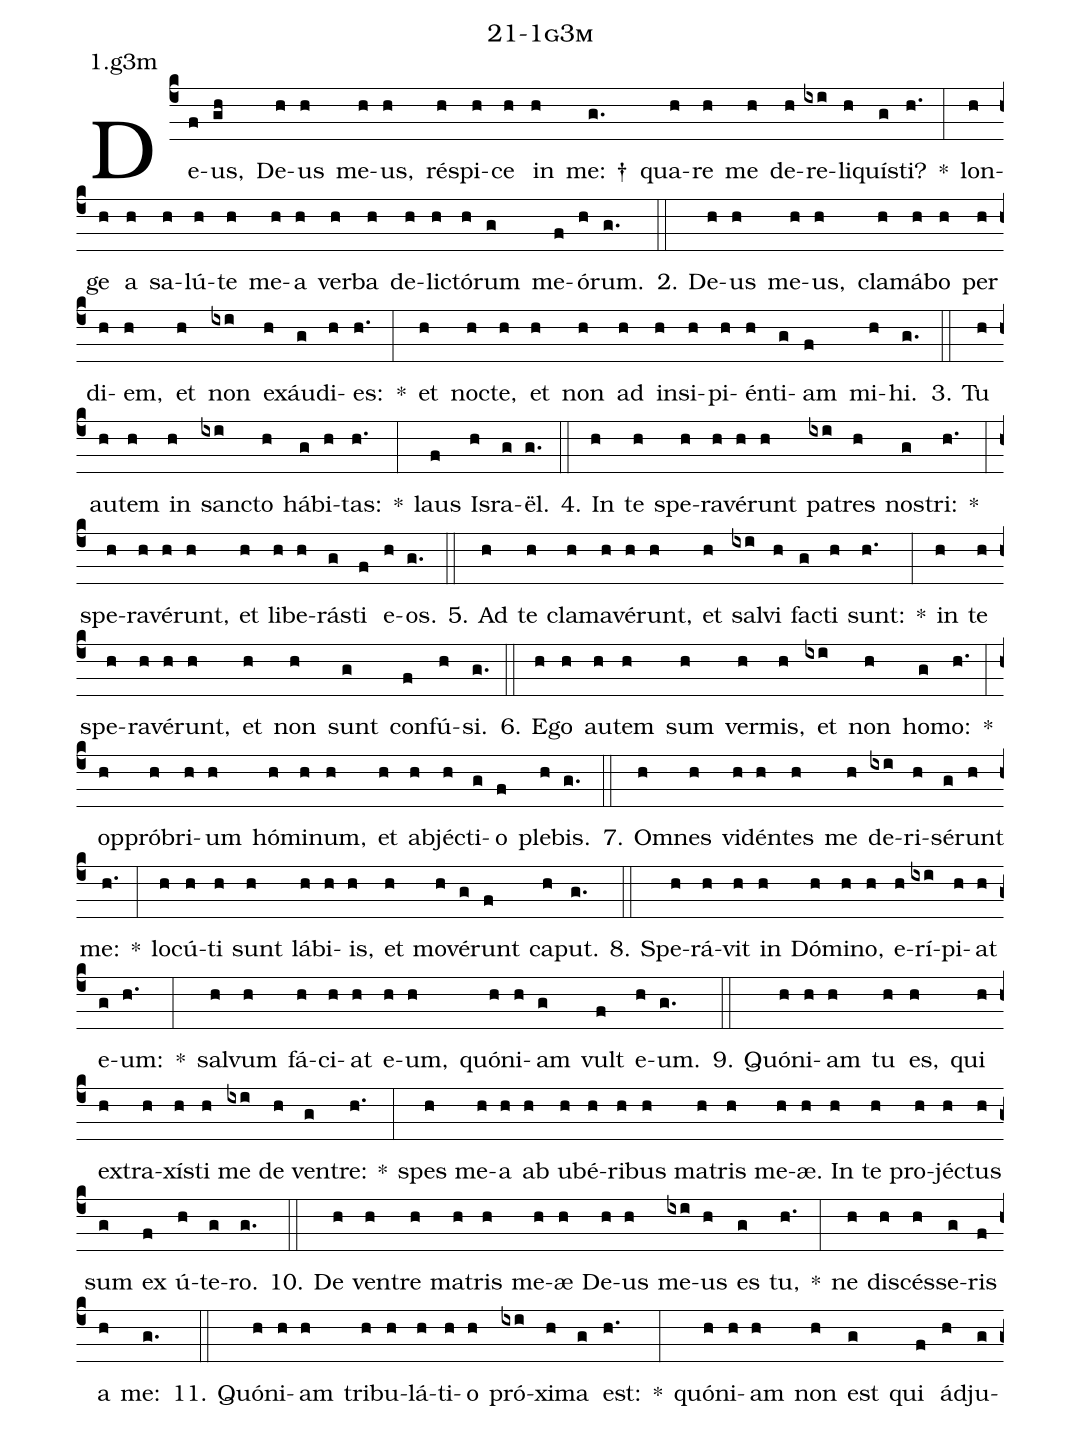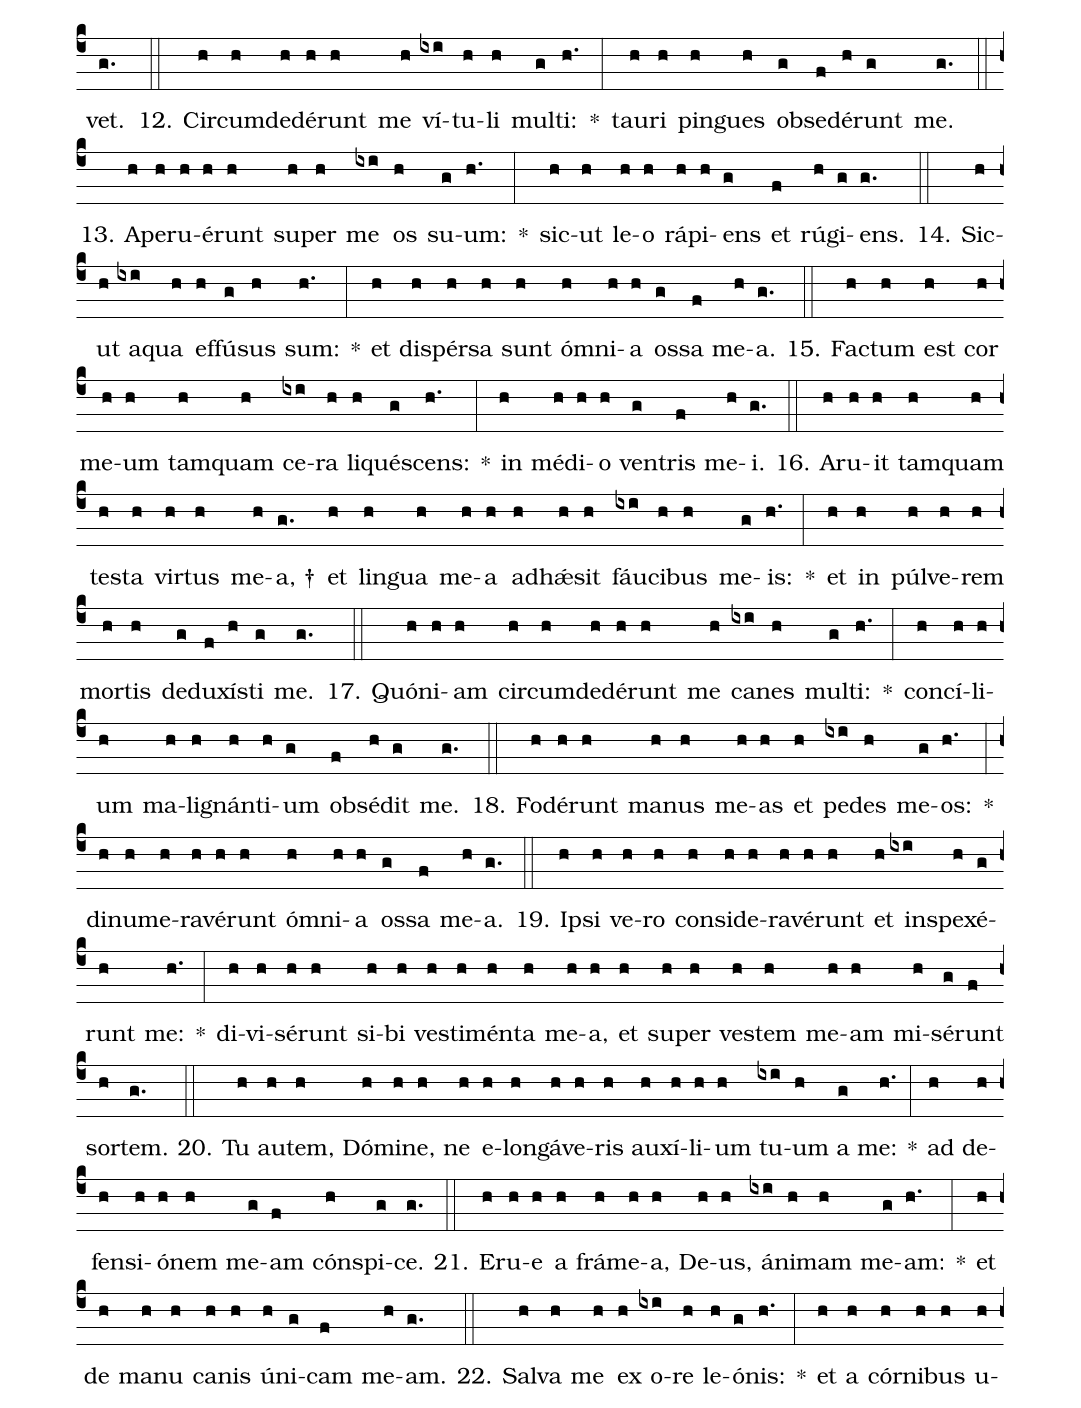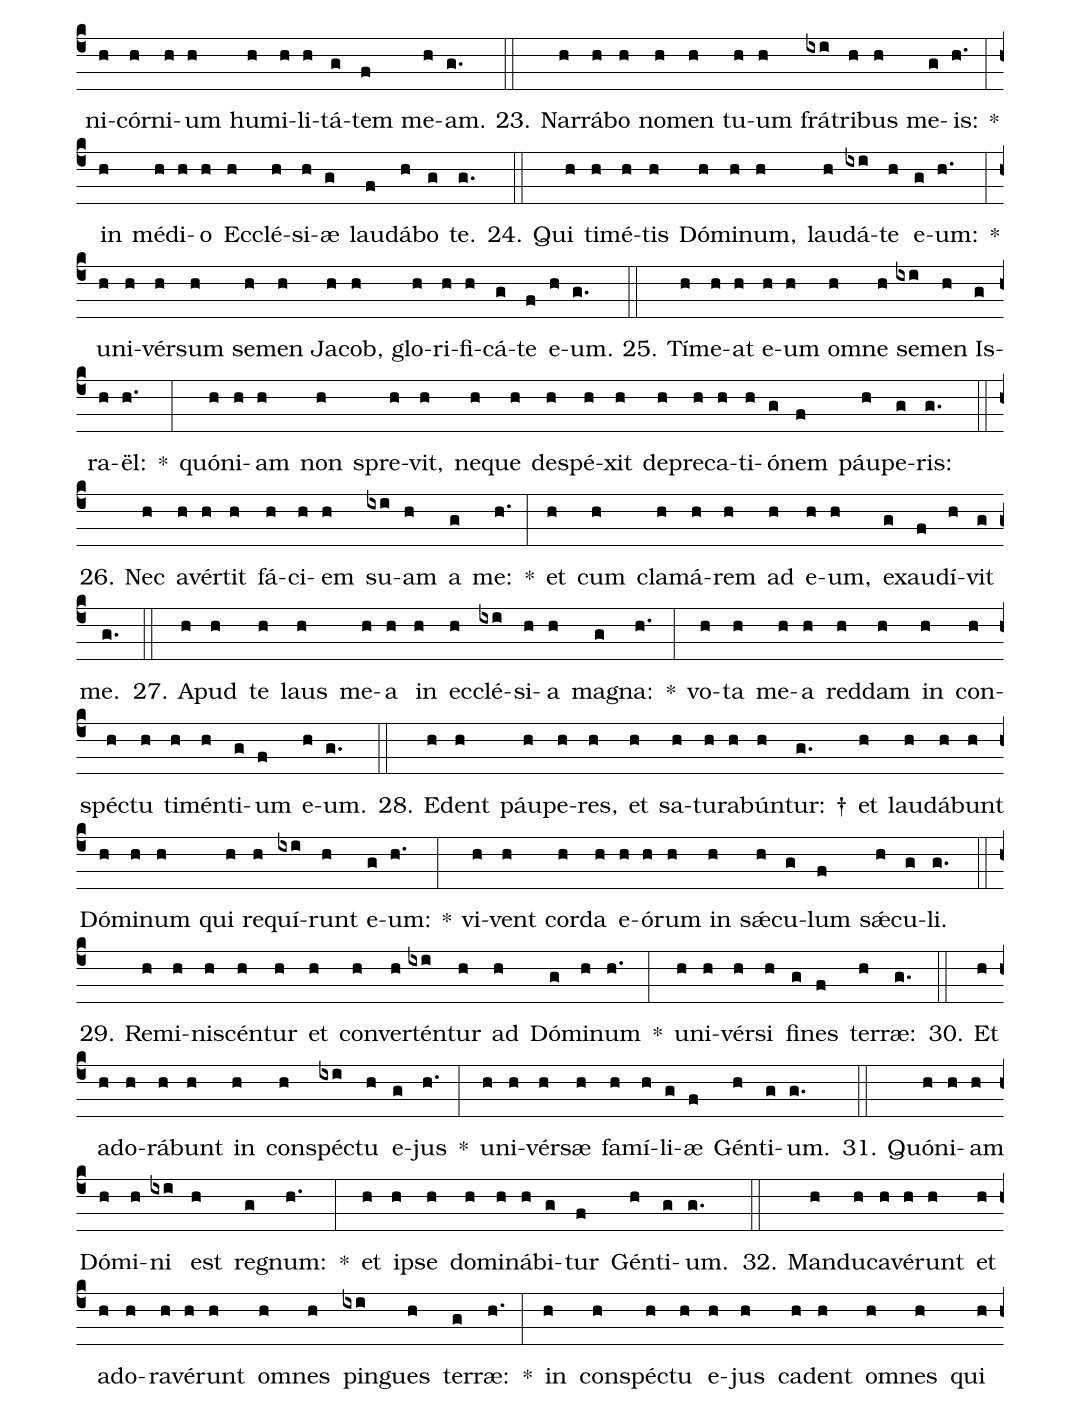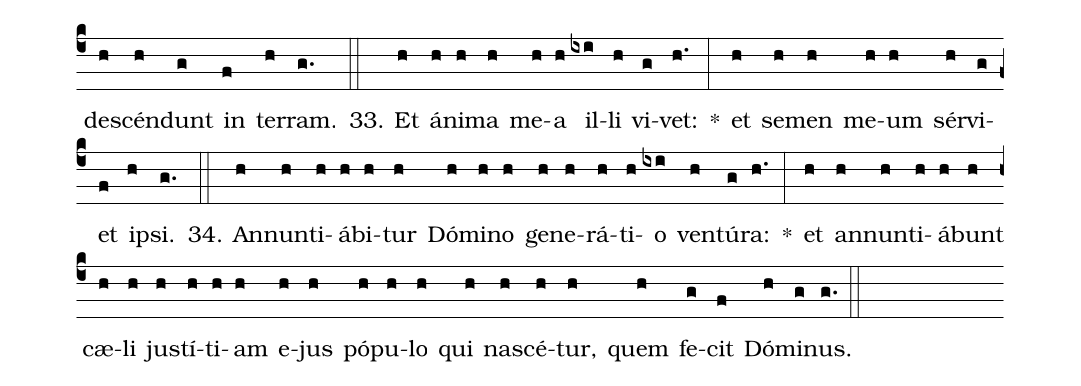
name: 21-1g3m;
annotation: 1.g3m;
%%
(c4)De(f)us,(gh) De(h)us(h) me(h)us,(h) ré(h)spi(h)ce(h) in(h) me: †(g.) qua(h)re(h) me(h) de(h)re(ixi)li(h)quís(g)ti?(h.) *(:) lon(h)ge(h) a(h) sa(h)lú(h)te(h) me(h)a(h) ver(h)ba(h) de(h)lic(h)tó(h)rum(g) me(f)ó(h)rum.(g.) (::)
2. De(h)us(h) me(h)us,(h) cla(h)má(h)bo(h) per(h) di(h)em,(h) et(h) non(ixi) ex(h)áu(g)di(h)es:(h.) *(:) et(h) noc(h)te,(h) et(h) non(h) ad(h) in(h)si(h)pi(h)én(h)ti(g)am(f) mi(h)hi.(g.) (::)
3. Tu(h) au(h)tem(h) in(h) sanc(ixi)to(h) há(g)bi(h)tas:(h.) *(:) laus(f) Is(h)ra(g)ël.(g.) (::)
4. In(h) te(h) spe(h)ra(h)vé(h)runt(h) pa(ixi)tres(h) nos(g)tri:(h.) *(:) spe(h)ra(h)vé(h)runt,(h) et(h) li(h)be(h)rás(g)ti(f) e(h)os.(g.) (::)
5. Ad(h) te(h) cla(h)ma(h)vé(h)runt,(h) et(h) sal(ixi)vi(h) fac(g)ti(h) sunt:(h.) *(:) in(h) te(h) spe(h)ra(h)vé(h)runt,(h) et(h) non(h) sunt(g) con(f)fú(h)si.(g.) (::)
6. E(h)go(h) au(h)tem(h) sum(h) ver(h)mis,(h) et(ixi) non(h) ho(g)mo:(h.) *(:) op(h)pró(h)bri(h)um(h) hó(h)mi(h)num,(h) et(h) ab(h)jéc(h)ti(g)o(f) ple(h)bis.(g.) (::)
7. Om(h)nes(h) vi(h)dén(h)tes(h) me(h) de(ixi)ri(h)sé(g)runt(h) me:(h.) *(:) lo(h)cú(h)ti(h) sunt(h) lá(h)bi(h)is,(h) et(h) mo(h)vé(g)runt(f) ca(h)put.(g.) (::)
8. Spe(h)rá(h)vit(h) in(h) Dó(h)mi(h)no,(h) e(h)rí(ixi)pi(h)at(h) e(g)um:(h.) *(:) sal(h)vum(h) fá(h)ci(h)at(h) e(h)um,(h) quón(h)i(h)am(g) vult(f) e(h)um.(g.) (::)
9. Quón(h)i(h)am(h) tu(h) es,(h) qui(h) ex(h)tra(h)xís(h)ti(h) me(ixi) de(h) ven(g)tre:(h.) *(:) spes(h) me(h)a(h) ab(h) u(h)bé(h)ri(h)bus(h) ma(h)tris(h) me(h)æ.(h) In(h) te(h) pro(h)jéc(h)tus(h) sum(g) ex(f) ú(h)te(g)ro.(g.) (::)
10. De(h) ven(h)tre(h) ma(h)tris(h) me(h)æ(h) De(h)us(h) me(ixi)us(h) es(g) tu,(h.) *(:) ne(h) di(h)scés(h)se(g)ris(f) a(h) me:(g.) (::)
11. Quón(h)i(h)am(h) tri(h)bu(h)lá(h)ti(h)o(h) pró(ixi)xi(h)ma(g) est:(h.) *(:) quón(h)i(h)am(h) non(h) est(g) qui(f) ád(h)ju(g)vet.(g.) (::)
12. Cir(h)cum(h)de(h)dé(h)runt(h) me(h) ví(ixi)tu(h)li(h) mul(g)ti:(h.) *(:) tau(h)ri(h) pin(h)gues(h) ob(g)se(f)dé(h)runt(g) me.(g.) (::)
13. A(h)pe(h)ru(h)é(h)runt(h) su(h)per(h) me(ixi) os(h) su(g)um:(h.) *(:) sic(h)ut(h) le(h)o(h) rá(h)pi(h)ens(g) et(f) rú(h)gi(g)ens.(g.) (::)
14. Sic(h)ut(h) a(ixi)qua(h) ef(h)fú(g)sus(h) sum:(h.) *(:) et(h) di(h)spér(h)sa(h) sunt(h) óm(h)ni(h)a(h) os(g)sa(f) me(h)a.(g.) (::)
15. Fac(h)tum(h) est(h) cor(h) me(h)um(h) tam(h)quam(h) ce(ixi)ra(h) li(h)qué(g)scens:(h.) *(:) in(h) mé(h)di(h)o(h) ven(g)tris(f) me(h)i.(g.) (::)
16. A(h)ru(h)it(h) tam(h)quam(h) tes(h)ta(h) vir(h)tus(h) me(h)a, †(g.) et(h) lin(h)gua(h) me(h)a(h) ad(h)hǽ(h)sit(h) fáu(ixi)ci(h)bus(h) me(g)is:(h.) *(:) et(h) in(h) púl(h)ve(h)rem(h) mor(h)tis(h) de(g)du(f)xís(h)ti(g) me.(g.) (::)
17. Quón(h)i(h)am(h) cir(h)cum(h)de(h)dé(h)runt(h) me(h) ca(ixi)nes(h) mul(g)ti:(h.) *(:) con(h)cí(h)li(h)um(h) ma(h)li(h)gnán(h)ti(h)um(g) ob(f)sé(h)dit(g) me.(g.) (::)
18. Fo(h)dé(h)runt(h) ma(h)nus(h) me(h)as(h) et(h) pe(ixi)des(h) me(g)os:(h.) *(:) di(h)nu(h)me(h)ra(h)vé(h)runt(h) óm(h)ni(h)a(h) os(g)sa(f) me(h)a.(g.) (::)
19. Ip(h)si(h) ve(h)ro(h) con(h)si(h)de(h)ra(h)vé(h)runt(h) et(h) in(ixi)spe(h)xé(g)runt(h) me:(h.) *(:) di(h)vi(h)sé(h)runt(h) si(h)bi(h) ves(h)ti(h)mén(h)ta(h) me(h)a,(h) et(h) su(h)per(h) ves(h)tem(h) me(h)am(h) mi(h)sé(g)runt(f) sor(h)tem.(g.) (::)
20. Tu(h) au(h)tem,(h) Dó(h)mi(h)ne,(h) ne(h) e(h)lon(h)gá(h)ve(h)ris(h) au(h)xí(h)li(h)um(h) tu(ixi)um(h) a(g) me:(h.) *(:) ad(h) de(h)fen(h)si(h)ó(h)nem(h) me(g)am(f) cón(h)spi(g)ce.(g.) (::)
21. E(h)ru(h)e(h) a(h) frá(h)me(h)a,(h) De(h)us,(h) á(ixi)ni(h)mam(h) me(g)am:(h.) *(:) et(h) de(h) ma(h)nu(h) ca(h)nis(h) ú(h)ni(g)cam(f) me(h)am.(g.) (::)
22. Sal(h)va(h) me(h) ex(h) o(ixi)re(h) le(h)ó(g)nis:(h.) *(:) et(h) a(h) cór(h)ni(h)bus(h) u(h)ni(h)cór(h)ni(h)um(h) hu(h)mi(h)li(h)tá(g)tem(f) me(h)am.(g.) (::)
23. Nar(h)rá(h)bo(h) no(h)men(h) tu(h)um(h) frá(ixi)tri(h)bus(h) me(g)is:(h.) *(:) in(h) mé(h)di(h)o(h) Ec(h)clé(h)si(h)æ(g) lau(f)dá(h)bo(g) te.(g.) (::)
24. Qui(h) ti(h)mé(h)tis(h) Dó(h)mi(h)num,(h) lau(h)dá(ixi)te(h) e(g)um:(h.) *(:) u(h)ni(h)vér(h)sum(h) se(h)men(h) Ja(h)cob,(h) glo(h)ri(h)fi(h)cá(g)te(f) e(h)um.(g.) (::)
25. Tí(h)me(h)at(h) e(h)um(h) om(h)ne(h) se(ixi)men(h) Is(g)ra(h)ël:(h.) *(:) quón(h)i(h)am(h) non(h) spre(h)vit,(h) ne(h)que(h) de(h)spé(h)xit(h) de(h)pre(h)ca(h)ti(h)ó(g)nem(f) páu(h)pe(g)ris:(g.) (::)
26. Nec(h) a(h)vér(h)tit(h) fá(h)ci(h)em(h) su(ixi)am(h) a(g) me:(h.) *(:) et(h) cum(h) cla(h)má(h)rem(h) ad(h) e(h)um,(h) ex(g)au(f)dí(h)vit(g) me.(g.) (::)
27. A(h)pud(h) te(h) laus(h) me(h)a(h) in(h) ec(h)clé(ixi)si(h)a(h) ma(g)gna:(h.) *(:) vo(h)ta(h) me(h)a(h) red(h)dam(h) in(h) con(h)spéc(h)tu(h) ti(h)mén(h)ti(g)um(f) e(h)um.(g.) (::)
28. E(h)dent(h) páu(h)pe(h)res,(h) et(h) sa(h)tu(h)ra(h)bún(h)tur: †(g.) et(h) lau(h)dá(h)bunt(h) Dó(h)mi(h)num(h) qui(h) re(h)quí(ixi)runt(h) e(g)um:(h.) *(:) vi(h)vent(h) cor(h)da(h) e(h)ó(h)rum(h) in(h) sǽ(h)cu(g)lum(f) sǽ(h)cu(g)li.(g.) (::)
29. Re(h)mi(h)ni(h)scén(h)tur(h) et(h) con(h)ver(h)tén(ixi)tur(h) ad(h) Dó(g)mi(h)num(h.) *(:) u(h)ni(h)vér(h)si(h) fi(g)nes(f) ter(h)ræ:(g.) (::)
30. Et(h) ad(h)o(h)rá(h)bunt(h) in(h) con(h)spéc(ixi)tu(h) e(g)jus(h.) *(:) u(h)ni(h)vér(h)sæ(h) fa(h)mí(h)li(g)æ(f) Gén(h)ti(g)um.(g.) (::)
31. Quón(h)i(h)am(h) Dó(h)mi(h)ni(ixi) est(h) re(g)gnum:(h.) *(:) et(h) ip(h)se(h) do(h)mi(h)ná(h)bi(g)tur(f) Gén(h)ti(g)um.(g.) (::)
32. Man(h)du(h)ca(h)vé(h)runt(h) et(h) ad(h)o(h)ra(h)vé(h)runt(h) om(h)nes(h) pin(ixi)gues(h) ter(g)ræ:(h.) *(:) in(h) con(h)spéc(h)tu(h) e(h)jus(h) ca(h)dent(h) om(h)nes(h) qui(h) de(h)scén(h)dunt(g) in(f) ter(h)ram.(g.) (::)
33. Et(h) á(h)ni(h)ma(h) me(h)a(h) il(ixi)li(h) vi(g)vet:(h.) *(:) et(h) se(h)men(h) me(h)um(h) sér(h)vi(g)et(f) ip(h)si.(g.) (::)
34. An(h)nun(h)ti(h)á(h)bi(h)tur(h) Dó(h)mi(h)no(h) ge(h)ne(h)rá(h)ti(h)o(ixi) ven(h)tú(g)ra:(h.) *(:) et(h) an(h)nun(h)ti(h)á(h)bunt(h) cæ(h)li(h) jus(h)tí(h)ti(h)am(h) e(h)jus(h) pó(h)pu(h)lo(h) qui(h) na(h)scé(h)tur,(h) quem(h) fe(g)cit(f) Dó(h)mi(g)nus.(g.) (::)
